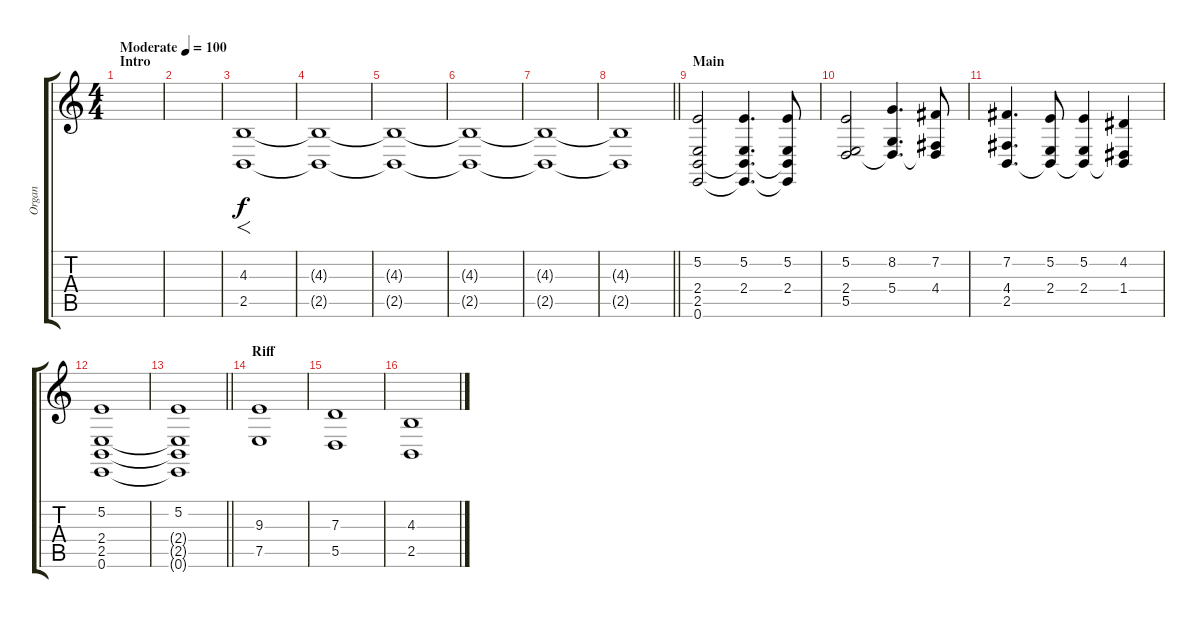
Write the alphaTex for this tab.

\track ("Organ" "Organ") {instrument churchorgan}
\staff {score tabs}
\tuning (E4 B3 G3 D3 A2 E2) {hide}
\ts (4 4)
\section ("" "Intro")
\tempo (100 "Moderate")
\clef g2
\ks c
|
|
(4.3 2.5).1{f} |
(4.3{t} 2.5{t}).1 |
(4.3{t} 2.5{t}).1 |
(4.3{t} 2.5{t}).1 |
(4.3{t} 2.5{t}).1 |
\barLineRight lightlight
(4.3{t} 2.5{t}).1 |
\section ("" "Main")
(5.2 2.4 2.5 0.6).2 (5.2 2.4 2.5{t} 0.6{t}).4{d} (5.2 2.4 2.5{t} 0.6{t}).8 |
(5.2 2.4 5.5).2 (8.2 5.4 5.5{t}).4{d} (7.2 4.4 5.5{t}).8 |
(7.2 4.4 2.5).4{d} (5.2 2.4 2.5{t}).8 (5.2 2.4 2.5{t}).4 (4.2 1.4 2.5{t}).4 |
(5.2 2.4 2.5 0.6).1 |
\barLineRight lightlight
(5.2 2.4{t} 2.5{t} 0.6{t}).1 |
\section ("" "Riff")
(9.3 7.5).1 |
(7.3 5.5).1 |
(4.3 2.5).1
